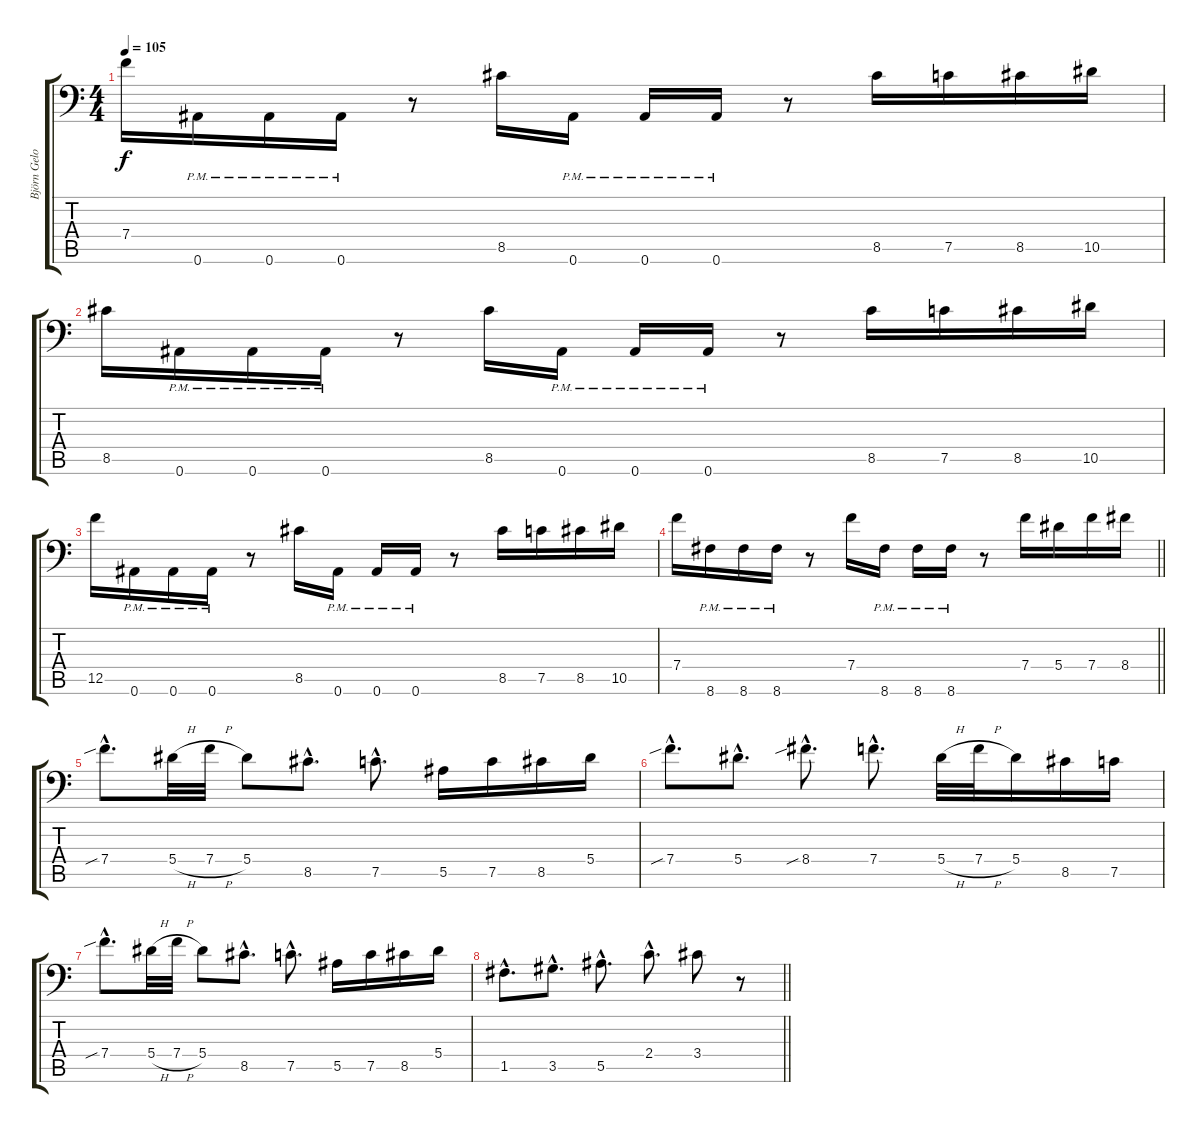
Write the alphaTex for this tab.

\track ("Björn Gelotte" "Björn Gelo") {instrument distortionguitar}
\staff {score tabs}
\tuning (C4 G3 Eb3 Bb2 F2 Bb1) {hide}
\ts (4 4)
\tempo 105
\clef f4
\ks c
7.4.16{dy f} 0.6{pm}.16 0.6{pm}.16 0.6{pm}.16 r.8 8.5.16 0.6{pm}.16 0.6{pm}.16 0.6{pm}.16 r.8 8.5.16 7.5.16 8.5.16 10.5.16 |
8.5.16 0.6{pm}.16 0.6{pm}.16 0.6{pm}.16 r.8 8.5.16 0.6{pm}.16 0.6{pm}.16 0.6{pm}.16 r.8 8.5.16 7.5.16 8.5.16 10.5.16 |
12.5.16 0.6{pm}.16 0.6{pm}.16 0.6{pm}.16 r.8 8.5.16 0.6{pm}.16 0.6{pm}.16 0.6{pm}.16 r.8 8.5.16 7.5.16 8.5.16 10.5.16 |
\barLineRight lightlight
7.4.16 8.6{pm}.16 8.6{pm}.16 8.6{pm}.16 r.8 7.4.16 8.6{pm}.16 8.6{pm}.16 8.6{pm}.16 r.8 7.4.16 5.4.16 7.4.16 8.4.16 |
7.4{sib hac}.8{d} 5.4{h}.32 7.4{h}.32 5.4.8 8.5{hac}.8{d} 7.5{hac}.8{d} 5.5.16 7.5.16 8.5.16 5.4.16 |
7.4{sib hac}.8{d} 5.4{hac}.8{d} 8.4{sib hac}.8{d} 7.4{hac}.8{d} 5.4{h}.32 7.4{h}.32 5.4.16 8.5.16 7.5.16 |
7.4{sib hac}.8{d} 5.4{h}.32 7.4{h}.32 5.4.8 8.5{hac}.8{d} 7.5{hac}.8{d} 5.5.16 7.5.16 8.5.16 5.4.16 |
\barLineRight lightlight
1.5{hac}.8{d} 3.5{hac}.8{d} 5.5{hac}.8{d} 2.4{hac}.8{d} 3.4.8 r.8
